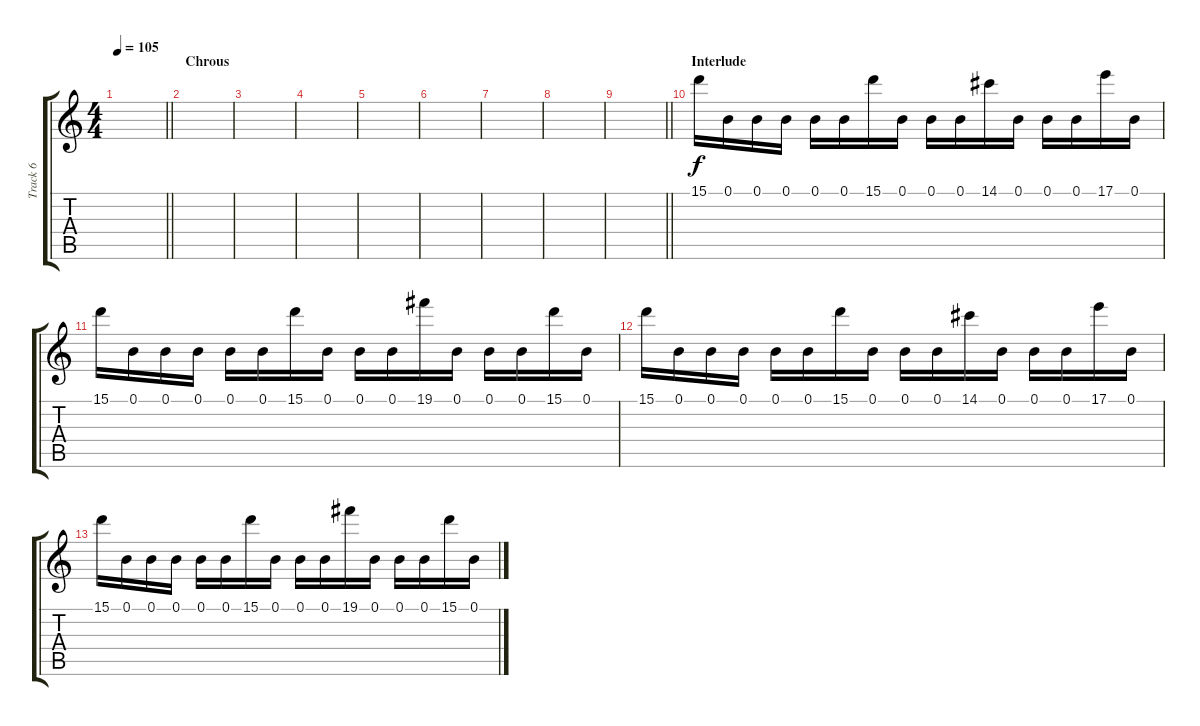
\track ("Track 6" "Track 6") {instrument overdrivenguitar}
\staff {score tabs}
\tuning (B3 Gb3 D3 A2 E2 B1) {hide}
\ts (4 4)
\tempo 105
\clef g2
\barLineRight lightlight
\ks c
|
\section ("" "Chrous")
|
|
|
|
|
|
|
\barLineRight lightlight
|
\section ("" "Interlude")
15.1.16 0.1.16 0.1.16 0.1.16 0.1.16 0.1.16 15.1.16 0.1.16 0.1.16 0.1.16 14.1.16 0.1.16 0.1.16 0.1.16 17.1.16 0.1.16 |
15.1.16 0.1.16 0.1.16 0.1.16 0.1.16 0.1.16 15.1.16 0.1.16 0.1.16 0.1.16 19.1.16 0.1.16 0.1.16 0.1.16 15.1.16 0.1.16 |
15.1.16 0.1.16 0.1.16 0.1.16 0.1.16 0.1.16 15.1.16 0.1.16 0.1.16 0.1.16 14.1.16 0.1.16 0.1.16 0.1.16 17.1.16 0.1.16 |
15.1.16 0.1.16 0.1.16 0.1.16 0.1.16 0.1.16 15.1.16 0.1.16 0.1.16 0.1.16 19.1.16 0.1.16 0.1.16 0.1.16 15.1.16 0.1.16
